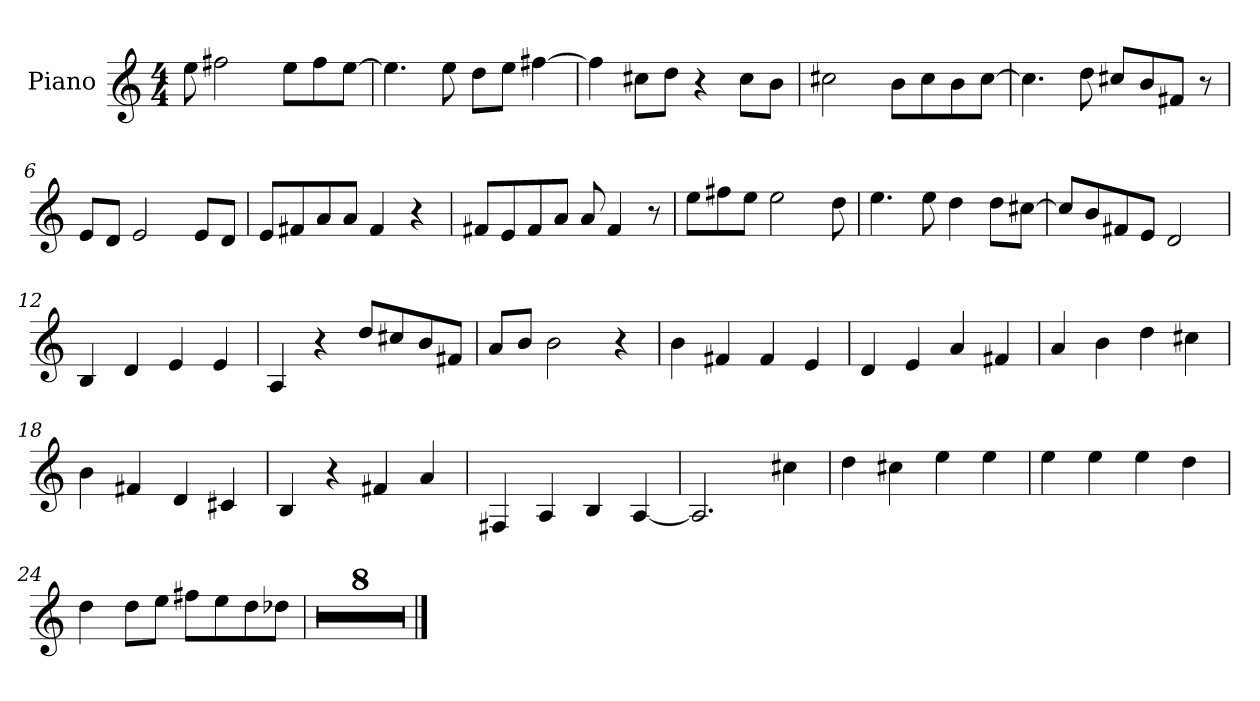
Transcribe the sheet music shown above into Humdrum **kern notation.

**kern
*part1
*staff1
*I"Piano
*I'Pno.
*clefG2
*k[]
*M4/4
=1
8ee\
2ff#X\
8ee\L
8ff#\
[8ee\J
=2
4.ee\]
8ee\
8dd\L
8ee\J
[4ff#X\
=3
4ff#\]
8cc#X\L
8dd\J
4r
8cc#\L
8b\J
=4
2cc#X\
8b\L
8cc#\
8b\
[8cc#\J
!!LO:LB:g=z
=5
4.cc#\]
8dd\
8cc#X/L
8b/
8f#X/J
8r
=6
8e/L
8d/J
2e/
8e/L
8d/J
=7
8e/L
8f#X/
8a/
8a/J
4f#/
4r
=8
8f#X/L
8e/
8f#/
8a/J
8a/
4f#/
8r
!!LO:LB:g=z
=9
8ee\L
8ff#X\
8ee\J
2ee\
8dd\
=10
4.ee\
8ee\
4dd\
8dd\L
[8cc#X\J
=11
8cc#/L]
8b/
8f#X/
8e/J
2d/
=12
4B/
4d/
4e/
4e/
!!LO:LB:g=z
=13
4A/
4r
8dd/L
8cc#X/
8b/
8f#X/J
=14
8a/L
8b/J
2b\
4r
=15
4b\
4f#X/
4f#/
4e/
=16
4d/
4e/
4a/
4f#X/
!!LO:LB:g=z
=17
4a/
4b\
4dd\
4cc#X\
=18
4b\
4f#X/
4d/
4c#X/
=19
4B/
4r
4f#X/
4a/
=20
4F#X/
4A/
4B/
[4A/
!!LO:LB:g=z
=21
2.A/]
4cc#X\
=22
4dd\
4cc#X\
4ee\
4ee\
=23
4ee\
4ee\
4ee\
4dd\
=24
4dd\
8dd\L
8ee\J
8ff#X\L
8ee\
8dd\
8dd-X\J
!!LO:LB:g=z
=25
1r
=26
1r
=27
1r
=28
1r
!!LO:LB:g=z
=29
1r
=30
1r
=31
1r
=32
1r
==
*-
